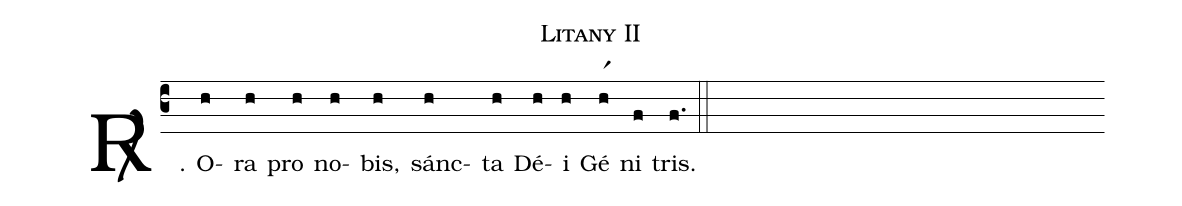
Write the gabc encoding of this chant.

name:Litany II;
def-m1: \grealign;
%%
(c3) <sp>R/</sp>.([em1]) O-([em1]h) ra([em1]h) pro([em1]h) no-([em1]h) bis,([em1]h) sánc-([em1]h) ta([em1]h) Dé-([em1]h) i([em1]h) Gé([em1]hr1) ni([em1]f) tris.([em1]f.) (::)
